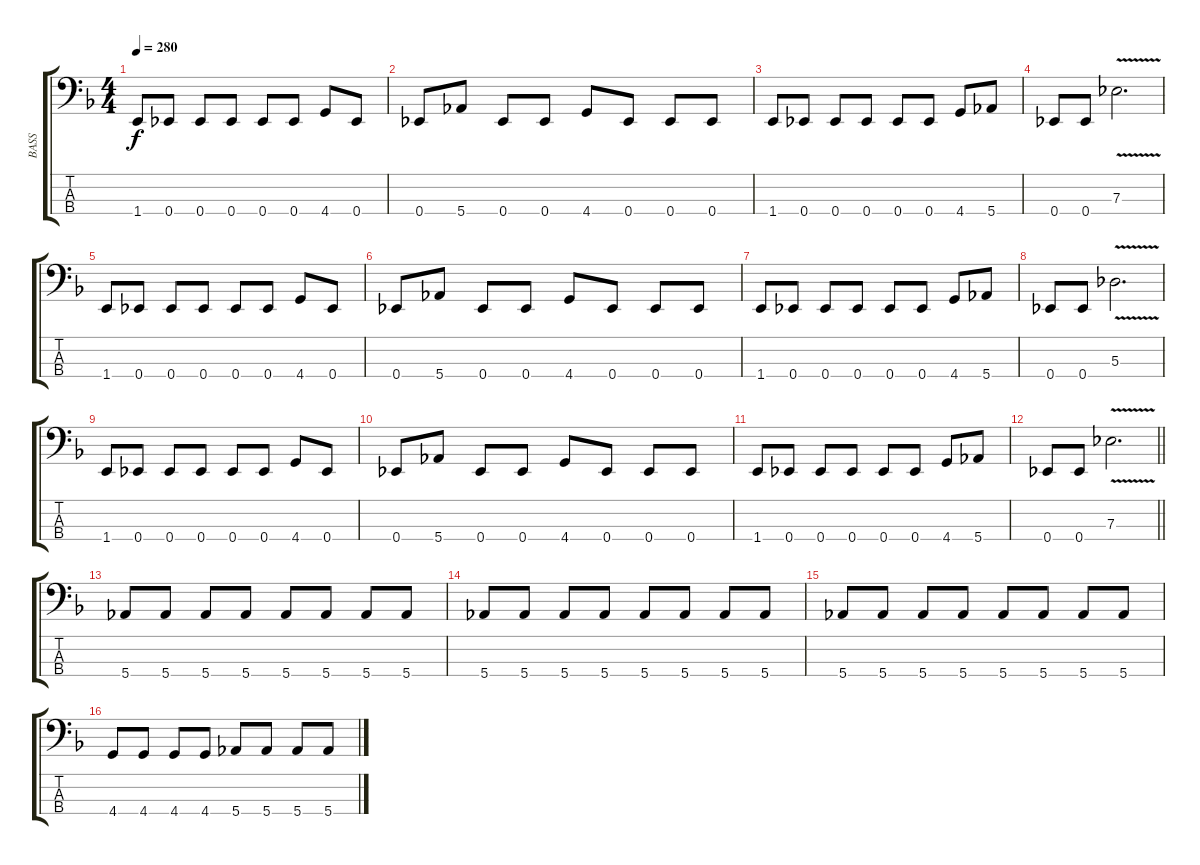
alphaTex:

\track ("BASS" "BASS") {instrument electricbassfinger}
\staff {score tabs}
\tuning (Gb2 Db2 Ab1 Eb1) {hide}
\ts (4 4)
\tempo 280
\clef f4
\ks dminor
1.4.8{dy f} 0.4.8 0.4.8 0.4.8 0.4.8 0.4.8 4.4.8 0.4.8 |
0.4.8 5.4.8 0.4.8 0.4.8 4.4.8 0.4.8 0.4.8 0.4.8 |
1.4.8 0.4.8 0.4.8 0.4.8 0.4.8 0.4.8 4.4.8 5.4.8 |
0.4.8 0.4.8 7.3{v}.2{d} |
1.4.8 0.4.8 0.4.8 0.4.8 0.4.8 0.4.8 4.4.8 0.4.8 |
0.4.8 5.4.8 0.4.8 0.4.8 4.4.8 0.4.8 0.4.8 0.4.8 |
1.4.8 0.4.8 0.4.8 0.4.8 0.4.8 0.4.8 4.4.8 5.4.8 |
0.4.8 0.4.8 5.3{v}.2{d} |
1.4.8 0.4.8 0.4.8 0.4.8 0.4.8 0.4.8 4.4.8 0.4.8 |
0.4.8 5.4.8 0.4.8 0.4.8 4.4.8 0.4.8 0.4.8 0.4.8 |
1.4.8 0.4.8 0.4.8 0.4.8 0.4.8 0.4.8 4.4.8 5.4.8 |
\barLineRight lightlight
0.4.8 0.4.8 7.3{v}.2{d} |
5.4.8 5.4.8 5.4.8 5.4.8 5.4.8 5.4.8 5.4.8 5.4.8 |
5.4.8 5.4.8 5.4.8 5.4.8 5.4.8 5.4.8 5.4.8 5.4.8 |
5.4.8 5.4.8 5.4.8 5.4.8 5.4.8 5.4.8 5.4.8 5.4.8 |
4.4.8 4.4.8 4.4.8 4.4.8 5.4.8 5.4.8 5.4.8 5.4.8
